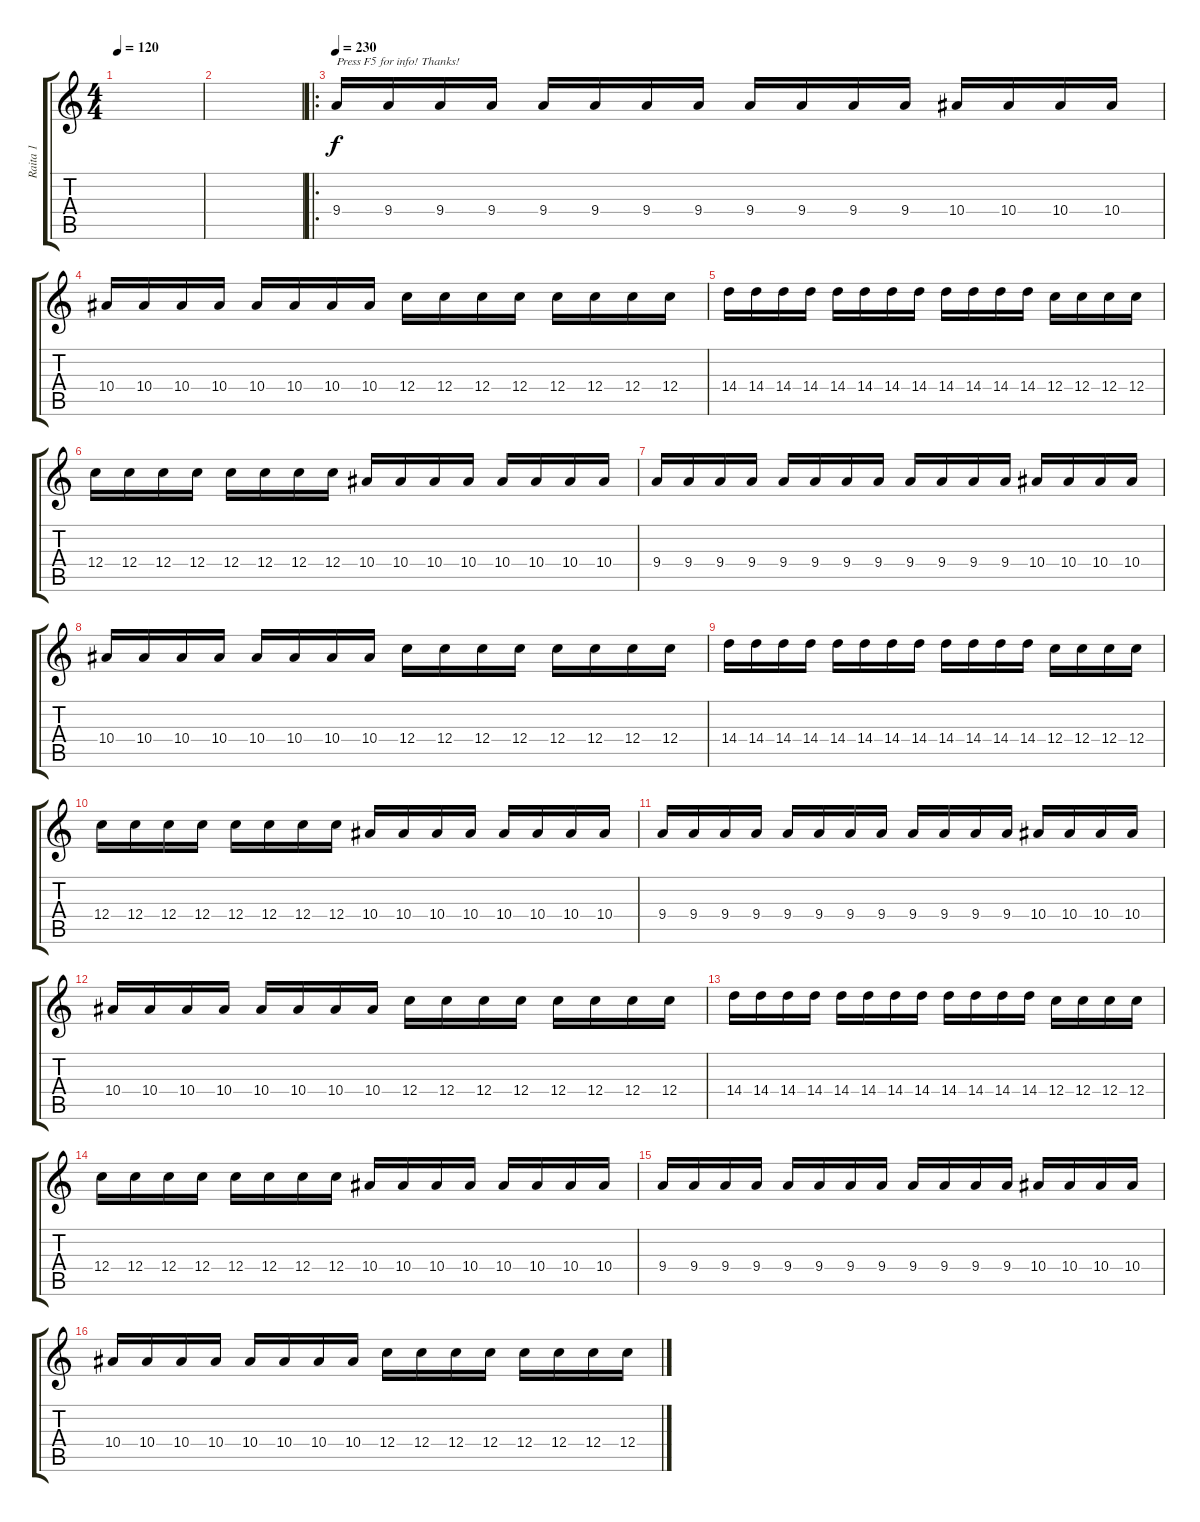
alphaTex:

\track ("Raita 1" "Raita 1") {instrument distortionguitar}
\staff {score tabs}
\tuning (D4 A3 F3 C3 G2 D2) {hide}
\ts (4 4)
\tempo 120
\tempo 220
\tempo 120
\clef g2
\ks c
|
|
\ro
\tempo 230
9.4.16{txt "Press F5 for info! Thanks!"} 9.4.16 9.4.16 9.4.16 9.4.16 9.4.16 9.4.16 9.4.16 9.4.16 9.4.16 9.4.16 9.4.16 10.4.16 10.4.16 10.4.16 10.4.16 |
10.4.16 10.4.16 10.4.16 10.4.16 10.4.16 10.4.16 10.4.16 10.4.16 12.4.16 12.4.16 12.4.16 12.4.16 12.4.16 12.4.16 12.4.16 12.4.16 |
14.4.16 14.4.16 14.4.16 14.4.16 14.4.16 14.4.16 14.4.16 14.4.16 14.4.16 14.4.16 14.4.16 14.4.16 12.4.16 12.4.16 12.4.16 12.4.16 |
12.4.16 12.4.16 12.4.16 12.4.16 12.4.16 12.4.16 12.4.16 12.4.16 10.4.16 10.4.16 10.4.16 10.4.16 10.4.16 10.4.16 10.4.16 10.4.16 |
9.4.16 9.4.16 9.4.16 9.4.16 9.4.16 9.4.16 9.4.16 9.4.16 9.4.16 9.4.16 9.4.16 9.4.16 10.4.16 10.4.16 10.4.16 10.4.16 |
10.4.16 10.4.16 10.4.16 10.4.16 10.4.16 10.4.16 10.4.16 10.4.16 12.4.16 12.4.16 12.4.16 12.4.16 12.4.16 12.4.16 12.4.16 12.4.16 |
14.4.16 14.4.16 14.4.16 14.4.16 14.4.16 14.4.16 14.4.16 14.4.16 14.4.16 14.4.16 14.4.16 14.4.16 12.4.16 12.4.16 12.4.16 12.4.16 |
12.4.16 12.4.16 12.4.16 12.4.16 12.4.16 12.4.16 12.4.16 12.4.16 10.4.16 10.4.16 10.4.16 10.4.16 10.4.16 10.4.16 10.4.16 10.4.16 |
9.4.16 9.4.16 9.4.16 9.4.16 9.4.16 9.4.16 9.4.16 9.4.16 9.4.16 9.4.16 9.4.16 9.4.16 10.4.16 10.4.16 10.4.16 10.4.16 |
10.4.16 10.4.16 10.4.16 10.4.16 10.4.16 10.4.16 10.4.16 10.4.16 12.4.16 12.4.16 12.4.16 12.4.16 12.4.16 12.4.16 12.4.16 12.4.16 |
14.4.16 14.4.16 14.4.16 14.4.16 14.4.16 14.4.16 14.4.16 14.4.16 14.4.16 14.4.16 14.4.16 14.4.16 12.4.16 12.4.16 12.4.16 12.4.16 |
12.4.16 12.4.16 12.4.16 12.4.16 12.4.16 12.4.16 12.4.16 12.4.16 10.4.16 10.4.16 10.4.16 10.4.16 10.4.16 10.4.16 10.4.16 10.4.16 |
9.4.16 9.4.16 9.4.16 9.4.16 9.4.16 9.4.16 9.4.16 9.4.16 9.4.16 9.4.16 9.4.16 9.4.16 10.4.16 10.4.16 10.4.16 10.4.16 |
10.4.16 10.4.16 10.4.16 10.4.16 10.4.16 10.4.16 10.4.16 10.4.16 12.4.16 12.4.16 12.4.16 12.4.16 12.4.16 12.4.16 12.4.16 12.4.16
